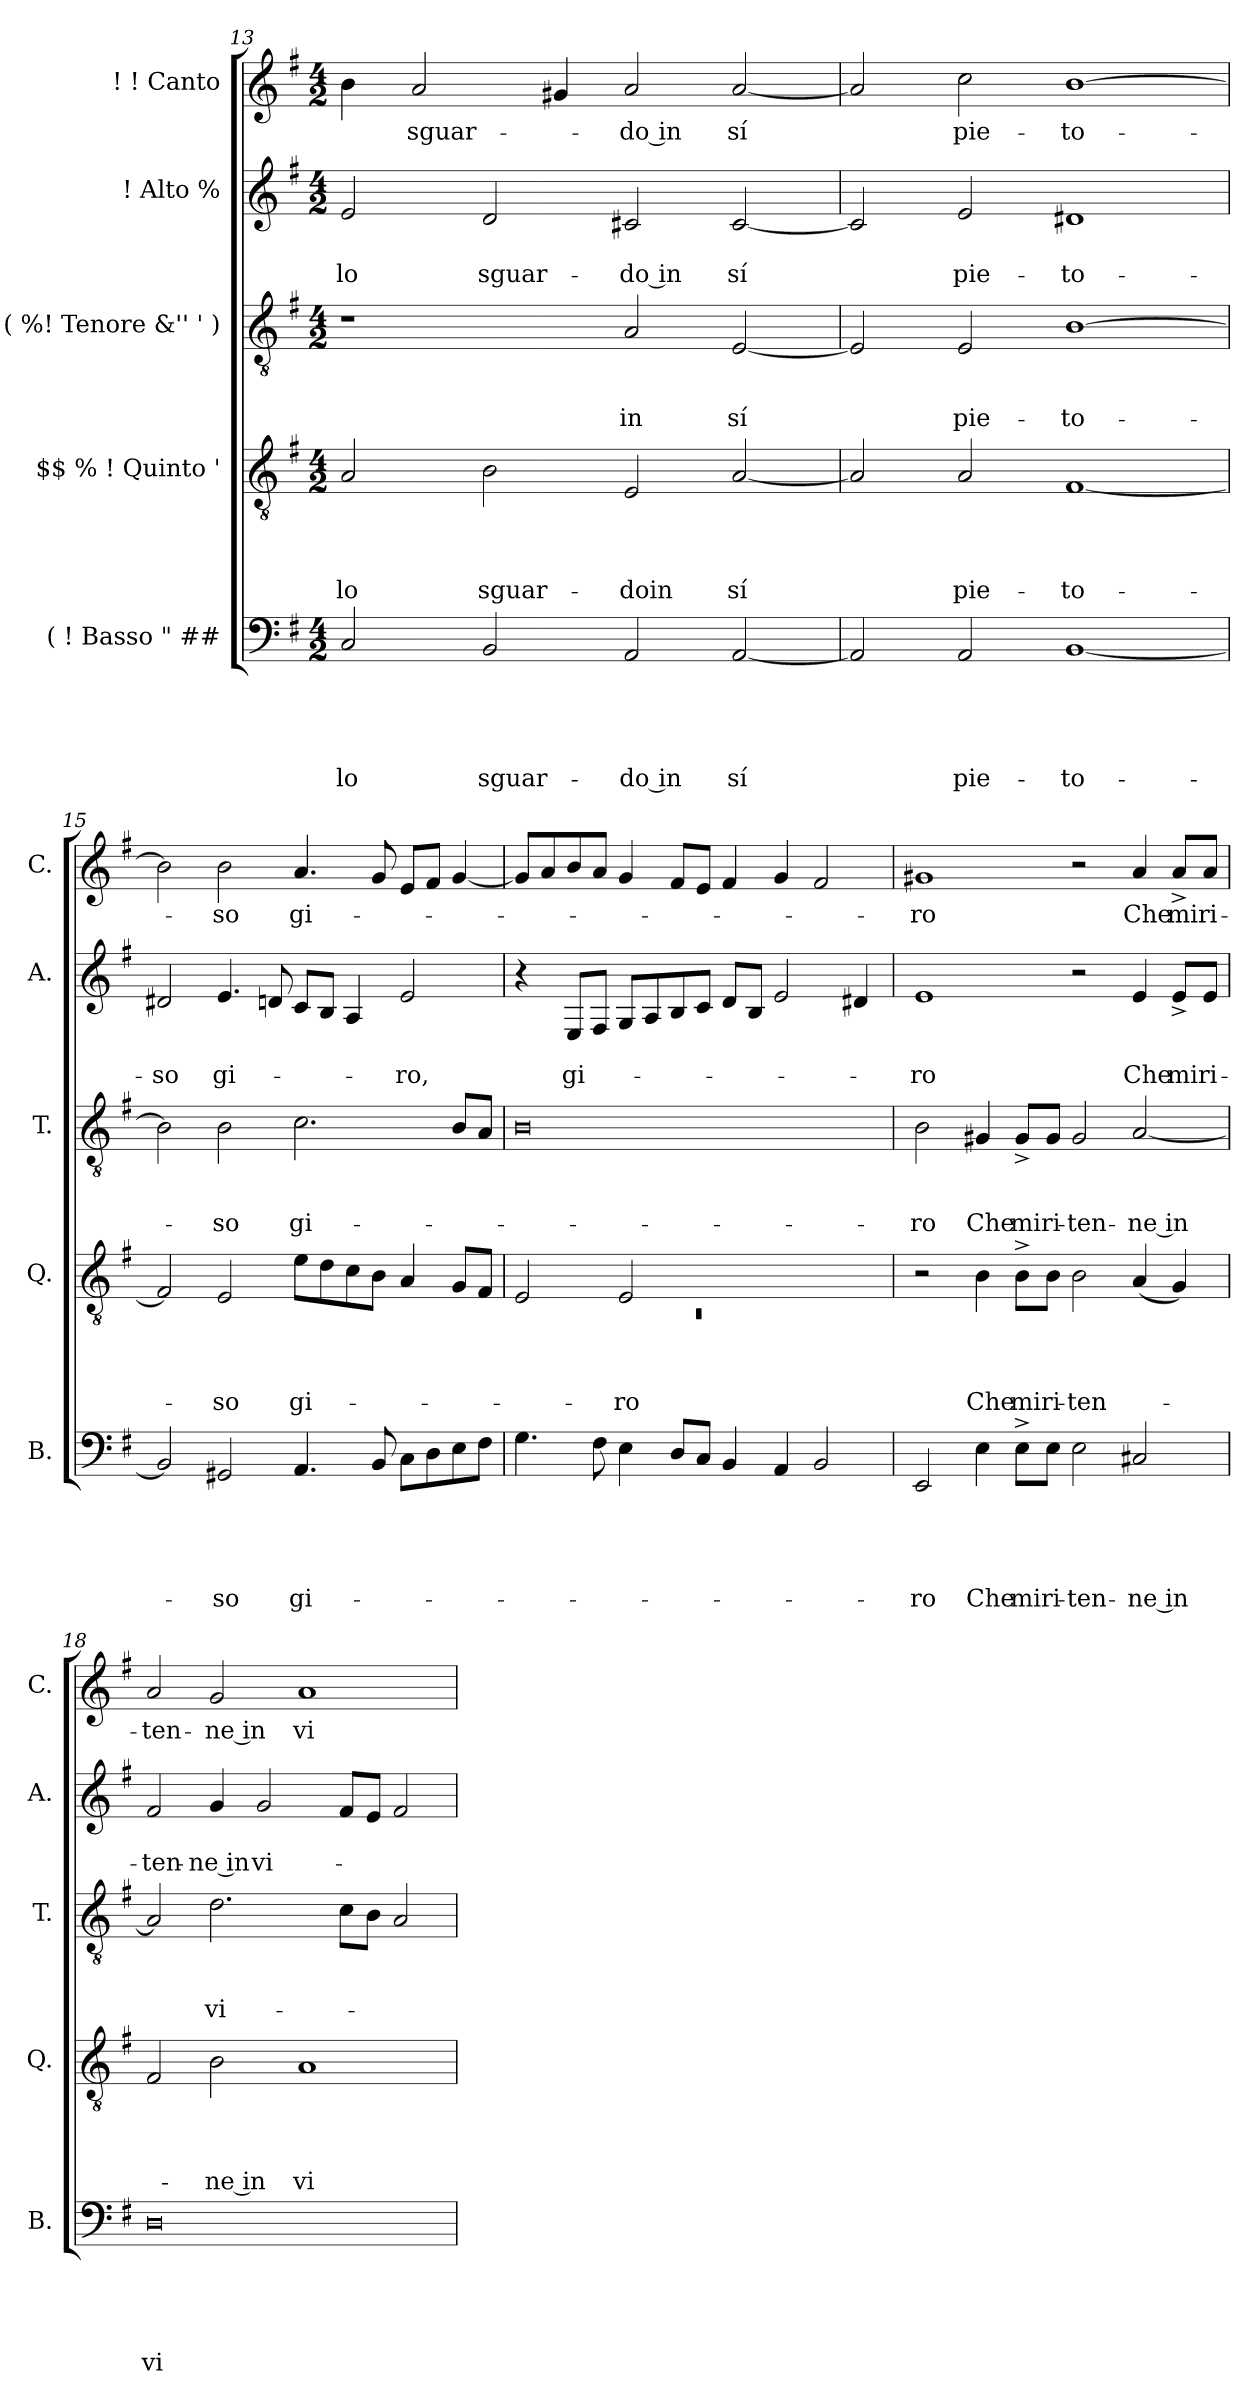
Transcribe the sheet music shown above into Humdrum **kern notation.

**kern	**text	**text	**text	**text	**text	**kern	**text	**text	**text	**text	**kern	**text	**text	**text	**kern	**text	**text	**kern	**text
*part5	*part5	*part5	*part5	*part5	*part5	*part4	*part4	*part4	*part4	*part4	*part3	*part3	*part3	*part3	*part2	*part2	*part2	*part1	*part1
*staff5	*staff5	*staff5	*staff5	*staff5	*staff5	*staff4	*staff4	*staff4	*staff4	*staff4	*staff3	*staff3	*staff3	*staff3	*staff2	*staff2	*staff2	*staff1	*staff1
*I"( ! Basso " ##	*	*	*	*	*	*I"$$ % ! Quinto '	*	*	*	*	*I"! ( %! Tenore &'' ' )	*	*	*	*I"! Alto %	*	*	*I"! ! Canto	*
*I'B.	*	*	*	*	*	*I'Q.	*	*	*	*	*I'T.	*	*	*	*I'A.	*	*	*I'C.	*
!!LO:PB:g=z
*clefF4	*	*	*	*	*	*clefGv2	*	*	*	*	*clefGv2	*	*	*	*clefG2	*	*	*clefG2	*
*k[f#]	*	*	*	*	*	*k[f#]	*	*	*	*	*k[f#]	*	*	*	*k[f#]	*	*	*k[f#]	*
*G:	*	*	*	*	*	*G:	*	*	*	*	*G:	*	*	*	*G:	*	*	*G:	*
*M4/2	*	*	*	*	*	*M4/2	*	*	*	*	*M4/2	*	*	*	*M4/2	*	*	*M4/2	*
=13	=13	=13	=13	=13	=13	=13	=13	=13	=13	=13	=13	=13	=13	=13	=13	=13	=13	=13	=13
!	!	!	!	!	!LO:LY:b	!	!	!	!	!LO:LY:b	!	!	!	!	!	!	!LO:LY:b	!	!
2C/	.	.	.	.	lo	2A/	.	.	.	lo	1r	.	.	.	2e/	.	lo	4b\	.
!	!	!	!	!	!	!	!	!	!	!	!	!	!	!	!	!	!	!	!LO:LY:b
.	.	.	.	.	.	.	.	.	.	.	.	.	.	.	.	.	.	2a/	sguar-
!	!	!	!	!	!LO:LY:b	!	!	!	!	!LO:LY:b	!	!	!	!	!	!	!LO:LY:b	!	!
2BB/	.	.	.	.	sguar-	2B\	.	.	.	sguar-	.	.	.	.	2d/	.	sguar-	.	.
.	.	.	.	.	.	.	.	.	.	.	.	.	.	.	.	.	.	4g#X/	.
!	!	!	!	!	!LO:LY:b:rj	!	!	!	!	!LO:LY:b:rj	!	!	!	!LO:LY:b	!	!	!LO:LY:b:rj	!	!LO:LY:b:rj
2AA/	.	.	.	.	-do in	2E/	.	.	.	-doin	2A/	.	.	in	2c#X/	.	-do in	2a/	-do in
!	!	!	!	!	!LO:LY:b	!	!	!	!	!LO:LY:b	!	!	!	!LO:LY:b	!	!	!LO:LY:b	!	!LO:LY:b
[<2AA/	.	.	.	.	sí	[<2A/	.	.	.	sí	[<2E/	.	.	sí	[<2c#/	.	sí	[<2a/	sí
=14	=14	=14	=14	=14	=14	=14	=14	=14	=14	=14	=14	=14	=14	=14	=14	=14	=14	=14	=14
2AA/]	.	.	.	.	.	2A/]	.	.	.	.	2E/]	.	.	.	2c#/]	.	.	2a/]	.
!	!	!	!	!	!LO:LY:b	!	!	!	!	!LO:LY:b	!	!	!	!LO:LY:b	!	!	!LO:LY:b	!	!LO:LY:b
2AA/	.	.	.	.	pie-	2A/	.	.	.	pie-	2E/	.	.	pie-	2e/	.	pie-	2cc\	pie-
!	!	!	!	!	!LO:LY:b	!	!	!	!	!LO:LY:b	!	!	!	!LO:LY:b	!	!	!LO:LY:b	!	!LO:LY:b
[<1BB	.	.	.	.	-to-	[<1F#	.	.	.	-to-	[>1B	.	.	-to-	1d#X	.	-to-	[>1b	-to-
=15	=15	=15	=15	=15	=15	=15	=15	=15	=15	=15	=15	=15	=15	=15	=15	=15	=15	=15	=15
!	!	!	!	!	!	!	!	!	!	!	!	!	!	!	!	!	!LO:LY:b	!	!
2BB/]	.	.	.	.	.	2F#/]	.	.	.	.	2B\]	.	.	.	2d#X/	.	-so	2b\]	.
!	!	!	!	!	!LO:LY:b	!	!	!	!	!LO:LY:b	!	!	!	!LO:LY:b	!	!	!LO:LY:b	!	!LO:LY:b
2GG#X/	.	.	.	.	-so	2E/	.	.	.	-so	2B\	.	.	-so	4.e/	.	gi-	2b\	-so
.	.	.	.	.	.	.	.	.	.	.	.	.	.	.	8d/	.	.	.	.
!	!	!	!	!	!LO:LY:b	!	!	!	!	!LO:LY:b	!	!	!	!LO:LY:b	!	!	!	!	!LO:LY:b
4.AA/	.	.	.	.	gi-	8e\L	.	.	.	gi-	2.c\	.	.	gi-	8c/L	.	.	4.a/	gi-
.	.	.	.	.	.	8d\	.	.	.	.	.	.	.	.	8B/J	.	.	.	.
.	.	.	.	.	.	8c\	.	.	.	.	.	.	.	.	4A/	.	.	.	.
8BB/	.	.	.	.	.	8B\J	.	.	.	.	.	.	.	.	.	.	.	8g/	.
!	!	!	!	!	!	!	!	!	!	!	!	!	!	!	!	!	!LO:LY:b	!	!
8C\L	.	.	.	.	.	4A/	.	.	.	.	.	.	.	.	2e/	.	-ro,	8e/L	.
8D\	.	.	.	.	.	.	.	.	.	.	.	.	.	.	.	.	.	8f#/J	.
8E\	.	.	.	.	.	8G/L	.	.	.	.	8B/L	.	.	.	.	.	.	[<4g/	.
8F#\J	.	.	.	.	.	8F#/J	.	.	.	.	8A/J	.	.	.	.	.	.	.	.
=16	=16	=16	=16	=16	=16	=16	=16	=16	=16	=16	=16	=16	=16	=16	=16	=16	=16	=16	=16
*	*	*	*	*	*	*^	*	*	*	*	*	*	*	*	*	*	*	*	*
!	!	!	!	!	!	!	!LO:N:vis=1	!	!	!	!	!	!	!	!	!	!	!	!	!
4.G\	.	.	.	.	.	2E/	0rC	.	.	.	.	0B	.	.	.	4r	.	.	8g/L]	.
.	.	.	.	.	.	.	.	.	.	.	.	.	.	.	.	.	.	.	8a/	.
!	!	!	!	!	!	!	!	!	!	!	!	!	!	!	!	!	!	!LO:LY:b	!	!
.	.	.	.	.	.	.	.	.	.	.	.	.	.	.	.	8E/L	.	gi-	8b/	.
8F#\	.	.	.	.	.	.	.	.	.	.	.	.	.	.	.	8F#/J	.	.	8a/J	.
!	!	!	!	!	!	!	!	!	!	!	!LO:LY:b	!	!	!	!	!	!	!	!	!
4E\	.	.	.	.	.	2E/	.	.	.	.	-ro	.	.	.	.	8G/L	.	.	4g/	.
.	.	.	.	.	.	.	.	.	.	.	.	.	.	.	.	8A/	.	.	.	.
8D/L	.	.	.	.	.	.	.	.	.	.	.	.	.	.	.	8B/	.	.	8f#/L	.
8C/J	.	.	.	.	.	.	.	.	.	.	.	.	.	.	.	8c/J	.	.	8e/J	.
4BB/	.	.	.	.	.	1ryy	.	.	.	.	.	.	.	.	.	8d/L	.	.	4f#/	.
.	.	.	.	.	.	.	.	.	.	.	.	.	.	.	.	8B/J	.	.	.	.
4AA/	.	.	.	.	.	.	.	.	.	.	.	.	.	.	.	2e/	.	.	4g/	.
2BB/	.	.	.	.	.	.	.	.	.	.	.	.	.	.	.	.	.	.	2f#/	.
.	.	.	.	.	.	.	.	.	.	.	.	.	.	.	.	4d#X/	.	.	.	.
*	*	*	*	*	*	*v	*v	*	*	*	*	*	*	*	*	*	*	*	*	*
!!LO:LB:g=z
=17	=17	=17	=17	=17	=17	=17	=17	=17	=17	=17	=17	=17	=17	=17	=17	=17	=17	=17	=17
!	!	!	!	!	!LO:LY:b	!	!	!	!	!	!	!	!	!LO:LY:b	!	!	!LO:LY:b:rj	!	!LO:LY:b:rj
2EE/	.	.	.	.	-ro	2r	.	.	.	.	2B\	.	.	-ro	1e	.	-ro	1g#X	-ro
!	!	!	!	!	!LO:LY:b	!	!	!	!	!LO:LY:b	!	!	!	!LO:LY:b	!	!	!	!	!
4E\	.	.	.	.	Che	4B\	.	.	.	Che	4G#X/	.	.	Che	.	.	.	.	.
!	!	!	!	!	!LO:LY:b	!	!	!	!	!LO:LY:b	!	!	!	!LO:LY:b	!	!	!	!	!
8E^>\L	.	.	.	.	mi	8B^>\L	.	.	.	mi	8G#^</L	.	.	mi	.	.	.	.	.
!	!	!	!	!	!LO:LY:b	!	!	!	!	!LO:LY:b	!	!	!	!LO:LY:b	!	!	!	!	!
8E\J	.	.	.	.	ri-	8B\J	.	.	.	ri-	8G#/J	.	.	ri-	.	.	.	.	.
!	!	!	!	!	!LO:LY:b	!	!	!	!	!LO:LY:b	!	!	!	!LO:LY:b	!	!	!	!	!
2E\	.	.	.	.	-ten-	2B\	.	.	.	-ten-	2G#/	.	.	-ten-	2r	.	.	2r	.
!	!	!	!	!	!LO:LY:b:rj	!	!	!	!	!	!	!	!	!LO:LY:b	!	!	!LO:LY:b	!	!LO:LY:b
2C#X/	.	.	.	.	-ne in	(4A/	.	.	.	.	[<2A/	.	.	-ne in	4e/	.	Che	4a/	Che
!	!	!	!	!	!	!	!	!	!	!	!	!	!	!	!	!	!LO:LY:b	!	!LO:LY:b
.	.	.	.	.	.	4G/)	.	.	.	.	.	.	.	.	8e^</L	.	mi	8a^</L	mi
!	!	!	!	!	!	!	!	!	!	!	!	!	!	!	!	!	!LO:LY:b	!	!LO:LY:b
.	.	.	.	.	.	.	.	.	.	.	.	.	.	.	8e/J	.	ri-	8a/J	ri-
=18	=18	=18	=18	=18	=18	=18	=18	=18	=18	=18	=18	=18	=18	=18	=18	=18	=18	=18	=18
!	!	!	!	!	!LO:LY:b:rj	!	!	!	!	!	!	!	!	!	!	!	!LO:LY:b	!	!LO:LY:b
0D	.	.	.	.	vi-	2F#/	.	.	.	.	2A/]	.	.	.	2f#/	.	-ten-	2a/	-ten-
!	!	!	!	!	!	!	!	!	!	!LO:LY:b:rj	!	!	!	!LO:LY:b	!	!	!LO:LY:b:rj	!	!LO:LY:b:rj
.	.	.	.	.	.	2B\	.	.	.	-ne in	2.d\	.	.	vi-	4g/	.	-ne in	2g/	-ne in
!	!	!	!	!	!	!	!	!	!	!	!	!	!	!	!	!	!LO:LY:b	!	!
.	.	.	.	.	.	.	.	.	.	.	.	.	.	.	2g/	.	vi-	.	.
!	!	!	!	!	!	!	!	!	!	!LO:LY:b	!	!	!	!	!	!	!	!	!LO:LY:b
.	.	.	.	.	.	1A	.	.	.	vi-	.	.	.	.	.	.	.	1a	vi-
.	.	.	.	.	.	.	.	.	.	.	8c\L	.	.	.	8f#/L	.	.	.	.
.	.	.	.	.	.	.	.	.	.	.	8B\J	.	.	.	8e/J	.	.	.	.
.	.	.	.	.	.	.	.	.	.	.	2A/	.	.	.	2f#/	.	.	.	.
=	=	=	=	=	=	=	=	=	=	=	=	=	=	=	=	=	=	=	=
*-	*-	*-	*-	*-	*-	*-	*-	*-	*-	*-	*-	*-	*-	*-	*-	*-	*-	*-	*-
